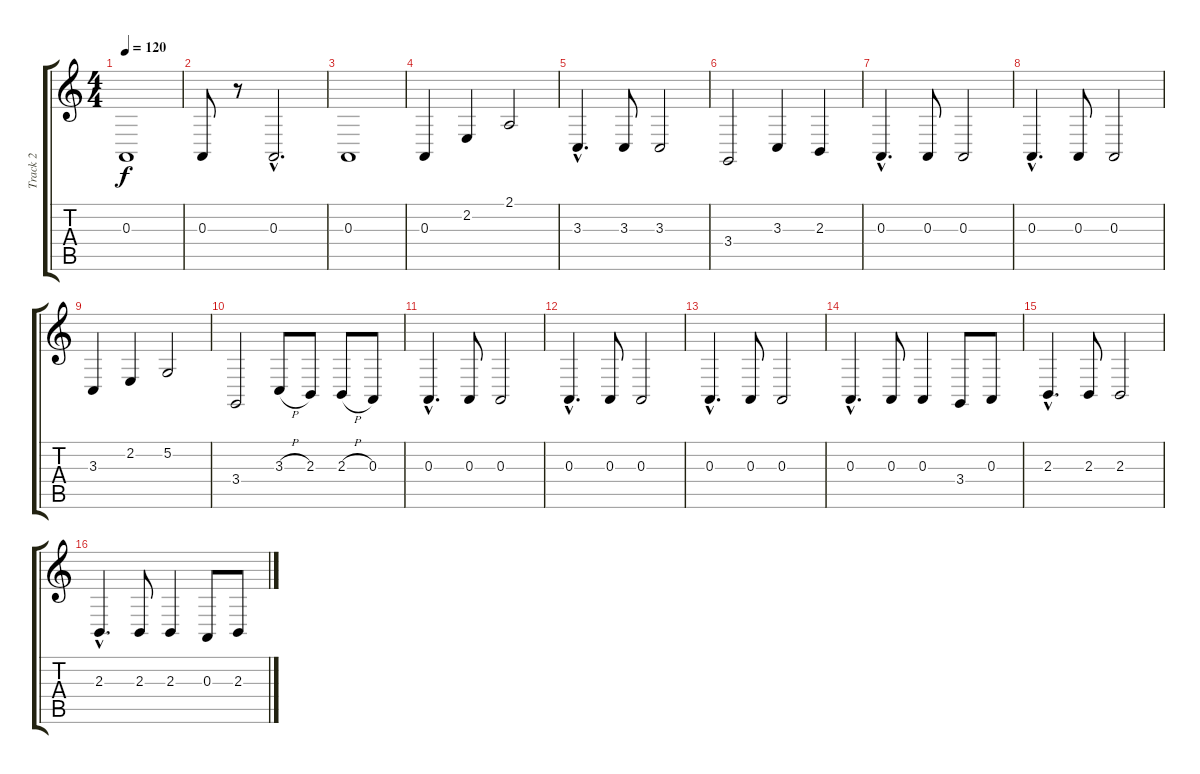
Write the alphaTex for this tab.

\track ("Track 2" "Track 2") {instrument electricbassfinger}
\staff {score tabs}
\tuning (G2 D2 A1 E1 A2 E2) {hide}
\ts (4 4)
\tempo 120
\clef g2
\ks c
0.3.1{dy f instrument electricbassfinger} |
0.3.8 r.8 0.3{hac}.2{d} |
0.3.1 |
0.3.4 2.2.4 2.1.2 |
3.3{hac}.4{d} 3.3.8 3.3.2 |
3.4.2 3.3.4 2.3.4 |
0.3{hac}.4{d} 0.3.8 0.3.2 |
0.3{hac}.4{d} 0.3.8 0.3.2 |
3.3.4 2.2.4 5.2.2 |
3.4.2 3.3{h}.8 2.3.8 2.3{h}.8 0.3.8 |
0.3{hac}.4{d} 0.3.8 0.3.2 |
0.3{hac}.4{d} 0.3.8 0.3.2 |
0.3{hac}.4{d} 0.3.8 0.3.2 |
0.3{hac}.4{d} 0.3.8 0.3.4 3.4.8 0.3.8 |
2.3{hac}.4{d} 2.3.8 2.3.2 |
2.3{hac}.4{d} 2.3.8 2.3.4 0.3.8 2.3.8
